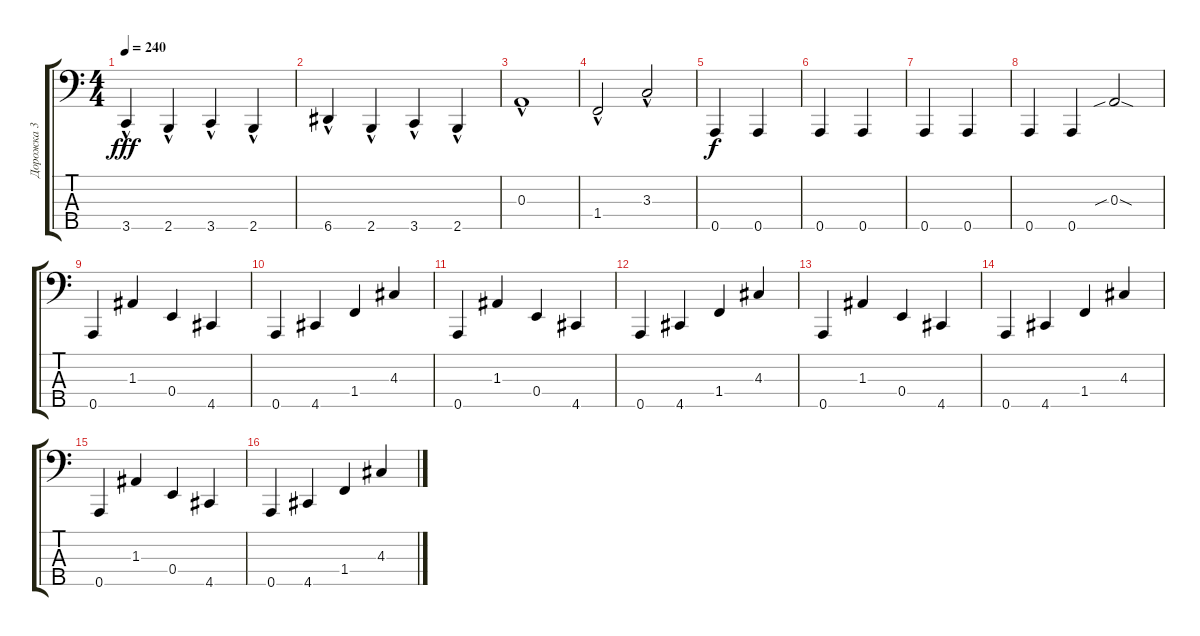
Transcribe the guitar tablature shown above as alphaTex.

\track ("Дорожка 3" "Дорожка 3") {instrument electricbasspick}
\staff {score tabs}
\tuning (G2 D2 A1 E1 A0) {hide}
\ts (4 4)
\tempo 240
\clef f4
\ks c
3.5{hac}.4{dy fff} 2.5{hac}.4 3.5{hac}.4 2.5{hac}.4 |
6.5{hac}.4 2.5{hac}.4 3.5{hac}.4 2.5{hac}.4 |
0.3{hac}.1 |
1.4{hac}.2 3.3{hac}.2 |
0.5.4{dy f} 0.5.4 |
0.5.4 0.5.4 |
0.5.4 0.5.4 |
0.5.4 0.5.4 0.3{sib sod}.2 |
0.5.4 1.3.4 0.4.4 4.5.4 |
0.5.4 4.5.4 1.4.4 4.3.4 |
0.5.4 1.3.4 0.4.4 4.5.4 |
0.5.4 4.5.4 1.4.4 4.3.4 |
0.5.4 1.3.4 0.4.4 4.5.4 |
0.5.4 4.5.4 1.4.4 4.3.4 |
0.5.4 1.3.4 0.4.4 4.5.4 |
0.5.4 4.5.4 1.4.4 4.3.4
